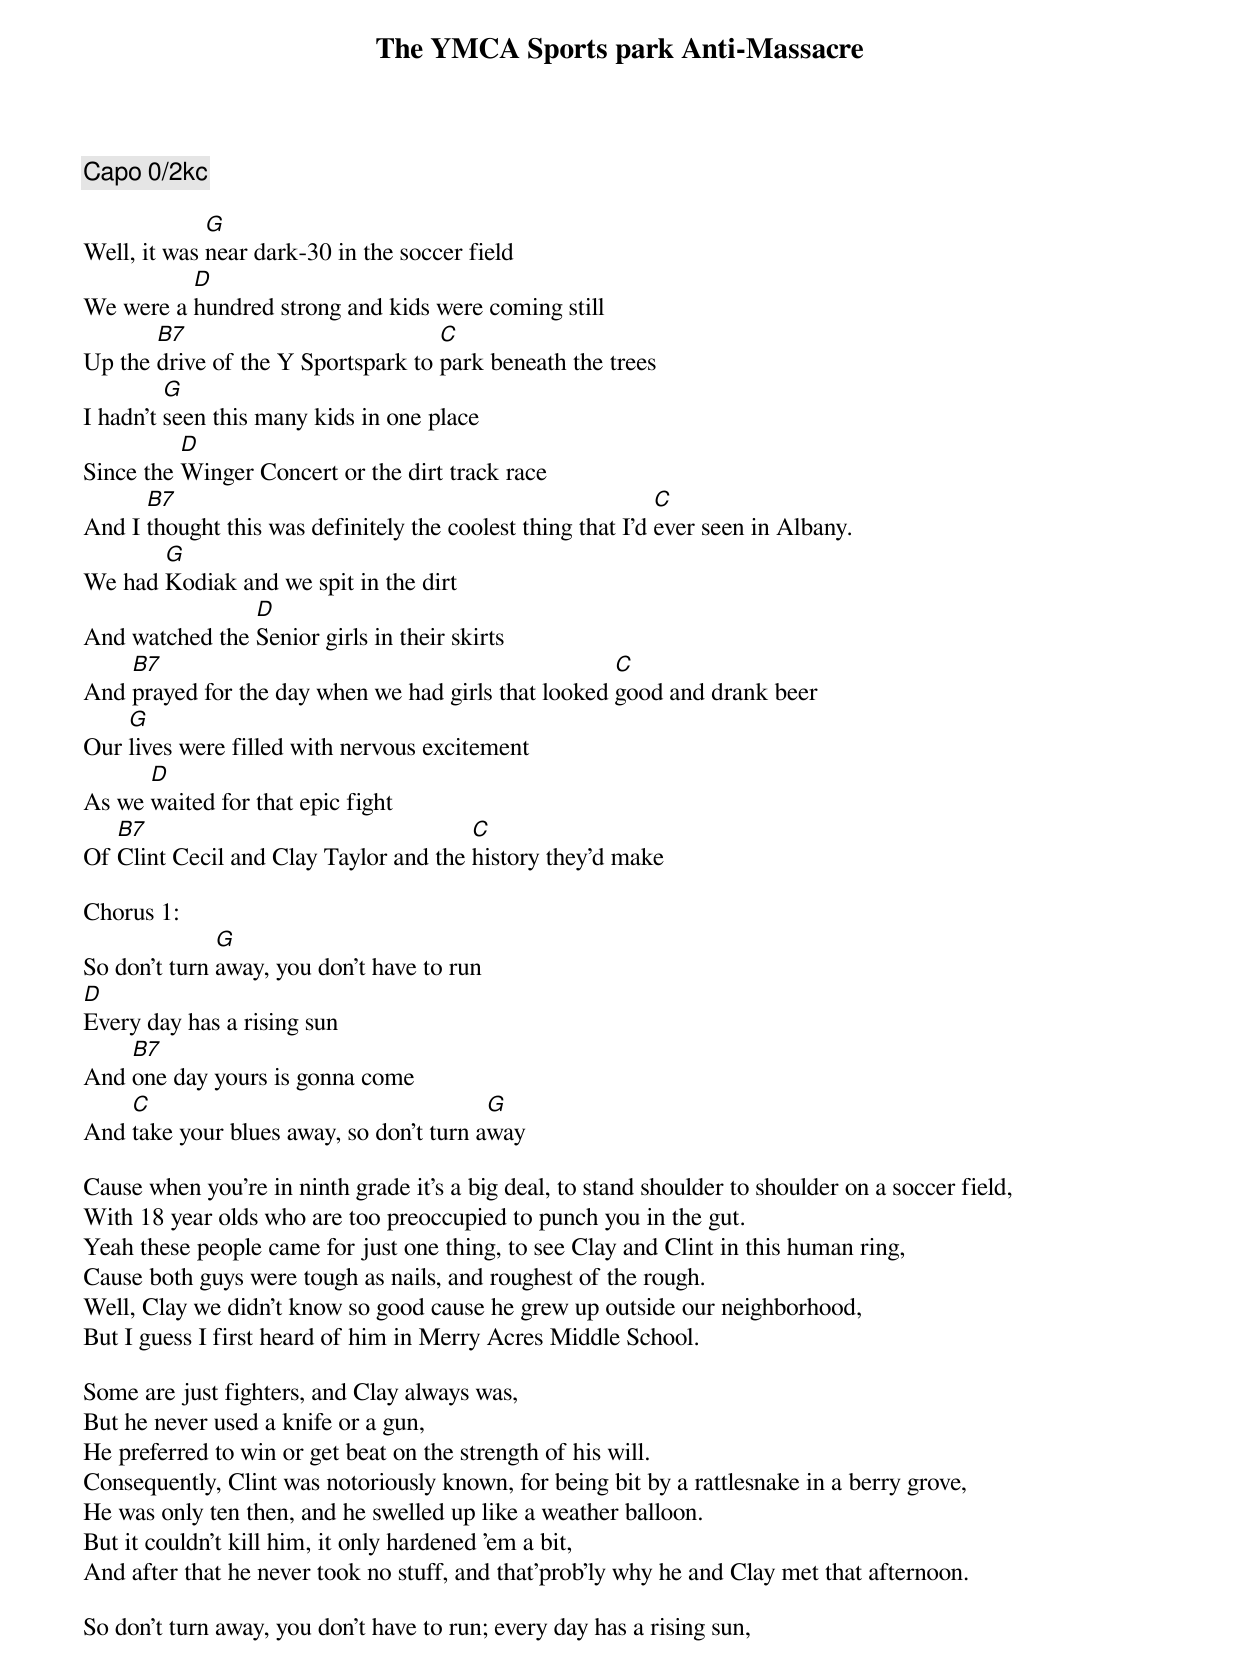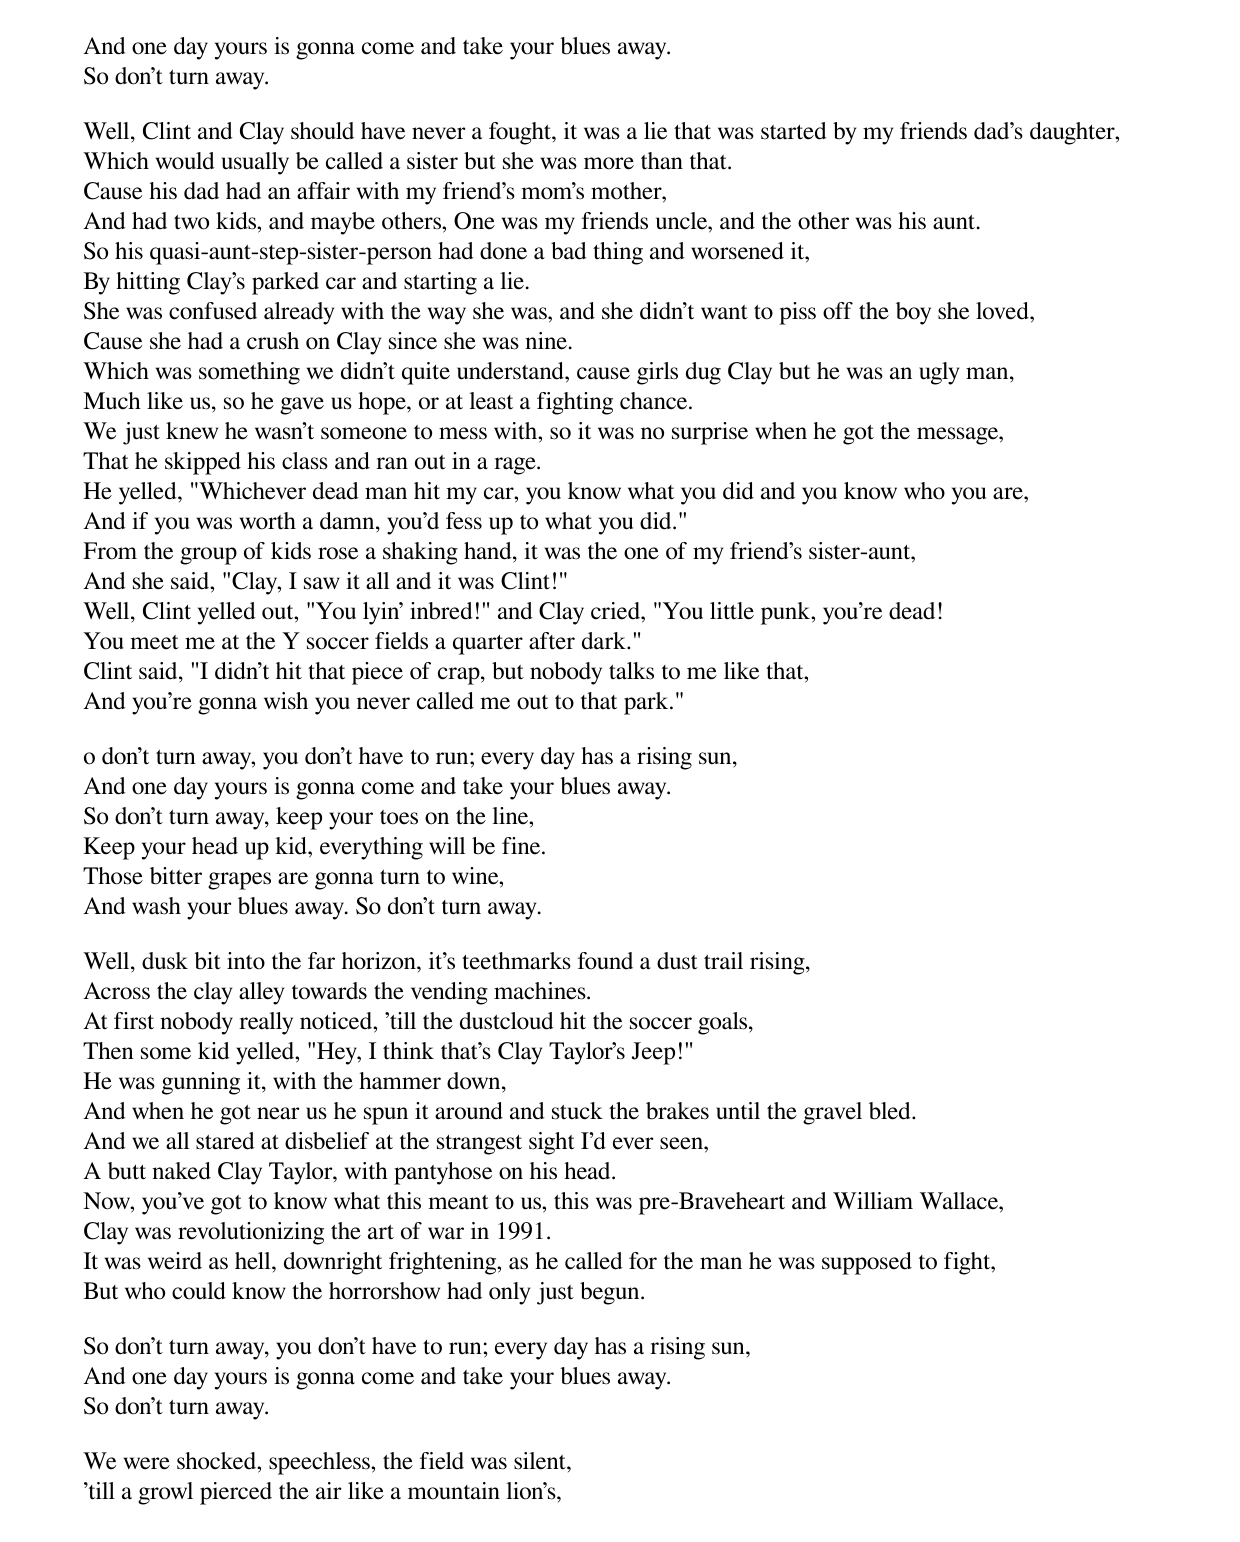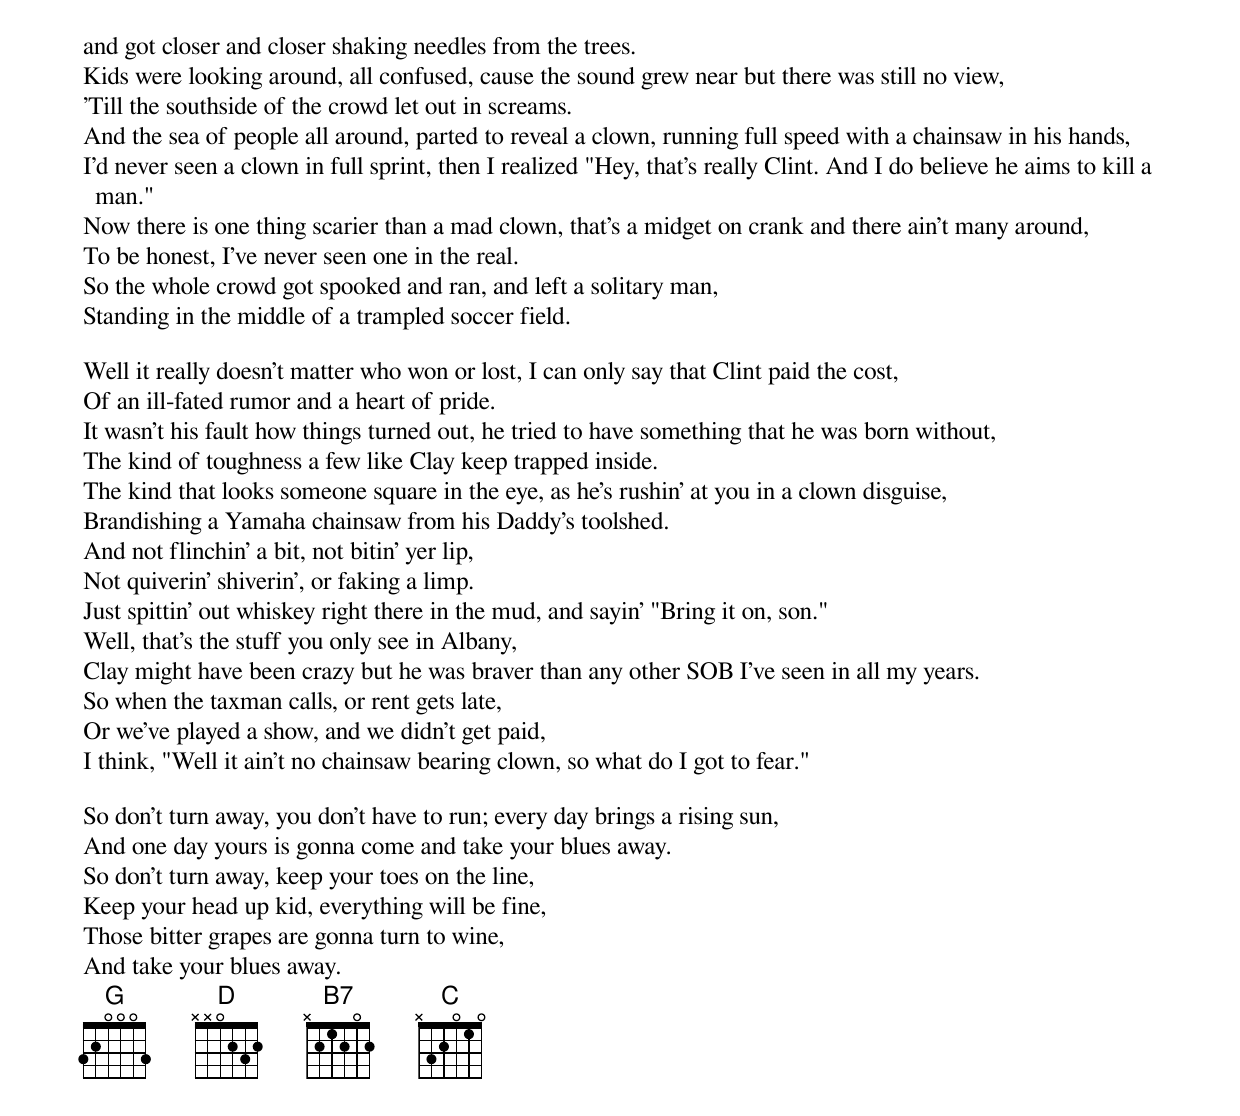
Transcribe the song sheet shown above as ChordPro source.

{title:The YMCA Sports park Anti-Massacre}
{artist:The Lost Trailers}
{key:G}
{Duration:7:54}
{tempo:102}
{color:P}

{comment: Capo 0/2kc}

Well, it was [G]near dark-30 in the soccer field
We were a [D]hundred strong and kids were coming still
Up the [B7]drive of the Y Sportspark to [C]park beneath the trees
I hadn't [G]seen this many kids in one place
Since the [D]Winger Concert or the dirt track race
And I [B7]thought this was definitely the coolest thing that I'd [C]ever seen in Albany.
We had [G]Kodiak and we spit in the dirt
And watched the [D]Senior girls in their skirts
And [B7]prayed for the day when we had girls that looked [C]good and drank beer
Our [G]lives were filled with nervous excitement
As we [D]waited for that epic fight
Of [B7]Clint Cecil and Clay Taylor and the [C]history they'd make

Chorus 1:
So don't turn [G]away, you don't have to run
[D]Every day has a rising sun
And [B7]one day yours is gonna come
And [C]take your blues away, so don't turn a[G]way

Cause when you're in ninth grade it's a big deal, to stand shoulder to shoulder on a soccer field,
With 18 year olds who are too preoccupied to punch you in the gut.
Yeah these people came for just one thing, to see Clay and Clint in this human ring,
Cause both guys were tough as nails, and roughest of the rough.
Well, Clay we didn't know so good cause he grew up outside our neighborhood,
But I guess I first heard of him in Merry Acres Middle School.

Some are just fighters, and Clay always was,
But he never used a knife or a gun,
He preferred to win or get beat on the strength of his will.
Consequently, Clint was notoriously known, for being bit by a rattlesnake in a berry grove,
He was only ten then, and he swelled up like a weather balloon.
But it couldn't kill him, it only hardened 'em a bit,
And after that he never took no stuff, and that'prob'ly why he and Clay met that afternoon.

So don't turn away, you don't have to run; every day has a rising sun,
And one day yours is gonna come and take your blues away.
So don't turn away.

Well, Clint and Clay should have never a fought, it was a lie that was started by my friends dad's daughter,
Which would usually be called a sister but she was more than that.
Cause his dad had an affair with my friend's mom's mother,
And had two kids, and maybe others, One was my friends uncle, and the other was his aunt.
So his quasi-aunt-step-sister-person had done a bad thing and worsened it,
By hitting Clay's parked car and starting a lie.
She was confused already with the way she was, and she didn't want to piss off the boy she loved,
Cause she had a crush on Clay since she was nine.
Which was something we didn't quite understand, cause girls dug Clay but he was an ugly man,
Much like us, so he gave us hope, or at least a fighting chance.
We just knew he wasn't someone to mess with, so it was no surprise when he got the message,
That he skipped his class and ran out in a rage.
He yelled, "Whichever dead man hit my car, you know what you did and you know who you are,
And if you was worth a damn, you'd fess up to what you did."
From the group of kids rose a shaking hand, it was the one of my friend's sister-aunt,
And she said, "Clay, I saw it all and it was Clint!"
Well, Clint yelled out, "You lyin' inbred!" and Clay cried, "You little punk, you're dead!
You meet me at the Y soccer fields a quarter after dark."
Clint said, "I didn't hit that piece of crap, but nobody talks to me like that,
And you're gonna wish you never called me out to that park."

o don't turn away, you don't have to run; every day has a rising sun,
And one day yours is gonna come and take your blues away.
So don't turn away, keep your toes on the line,
Keep your head up kid, everything will be fine.
Those bitter grapes are gonna turn to wine,
And wash your blues away. So don't turn away.

Well, dusk bit into the far horizon, it's teethmarks found a dust trail rising,
Across the clay alley towards the vending machines.
At first nobody really noticed, 'till the dustcloud hit the soccer goals,
Then some kid yelled, "Hey, I think that's Clay Taylor's Jeep!"
He was gunning it, with the hammer down,
And when he got near us he spun it around and stuck the brakes until the gravel bled.
And we all stared at disbelief at the strangest sight I'd ever seen,
A butt naked Clay Taylor, with pantyhose on his head.
Now, you've got to know what this meant to us, this was pre-Braveheart and William Wallace,
Clay was revolutionizing the art of war in 1991.
It was weird as hell, downright frightening, as he called for the man he was supposed to fight,
But who could know the horrorshow had only just begun.

So don't turn away, you don't have to run; every day has a rising sun,
And one day yours is gonna come and take your blues away.
So don't turn away.

We were shocked, speechless, the field was silent,
'till a growl pierced the air like a mountain lion's,
and got closer and closer shaking needles from the trees.
Kids were looking around, all confused, cause the sound grew near but there was still no view,
'Till the southside of the crowd let out in screams.
And the sea of people all around, parted to reveal a clown, running full speed with a chainsaw in his hands,
I'd never seen a clown in full sprint, then I realized "Hey, that's really Clint. And I do believe he aims to kill a man."
Now there is one thing scarier than a mad clown, that's a midget on crank and there ain't many around,
To be honest, I've never seen one in the real.
So the whole crowd got spooked and ran, and left a solitary man,
Standing in the middle of a trampled soccer field.

Well it really doesn't matter who won or lost, I can only say that Clint paid the cost,
Of an ill-fated rumor and a heart of pride.
It wasn't his fault how things turned out, he tried to have something that he was born without,
The kind of toughness a few like Clay keep trapped inside.
The kind that looks someone square in the eye, as he's rushin' at you in a clown disguise,
Brandishing a Yamaha chainsaw from his Daddy's toolshed.
And not flinchin' a bit, not bitin' yer lip,
Not quiverin' shiverin', or faking a limp.
Just spittin' out whiskey right there in the mud, and sayin' "Bring it on, son."
Well, that's the stuff you only see in Albany,
Clay might have been crazy but he was braver than any other SOB I've seen in all my years.
So when the taxman calls, or rent gets late,
Or we've played a show, and we didn't get paid,
I think, "Well it ain't no chainsaw bearing clown, so what do I got to fear."

So don't turn away, you don't have to run; every day brings a rising sun,
And one day yours is gonna come and take your blues away.
So don't turn away, keep your toes on the line,
Keep your head up kid, everything will be fine,
Those bitter grapes are gonna turn to wine,
And take your blues away.
